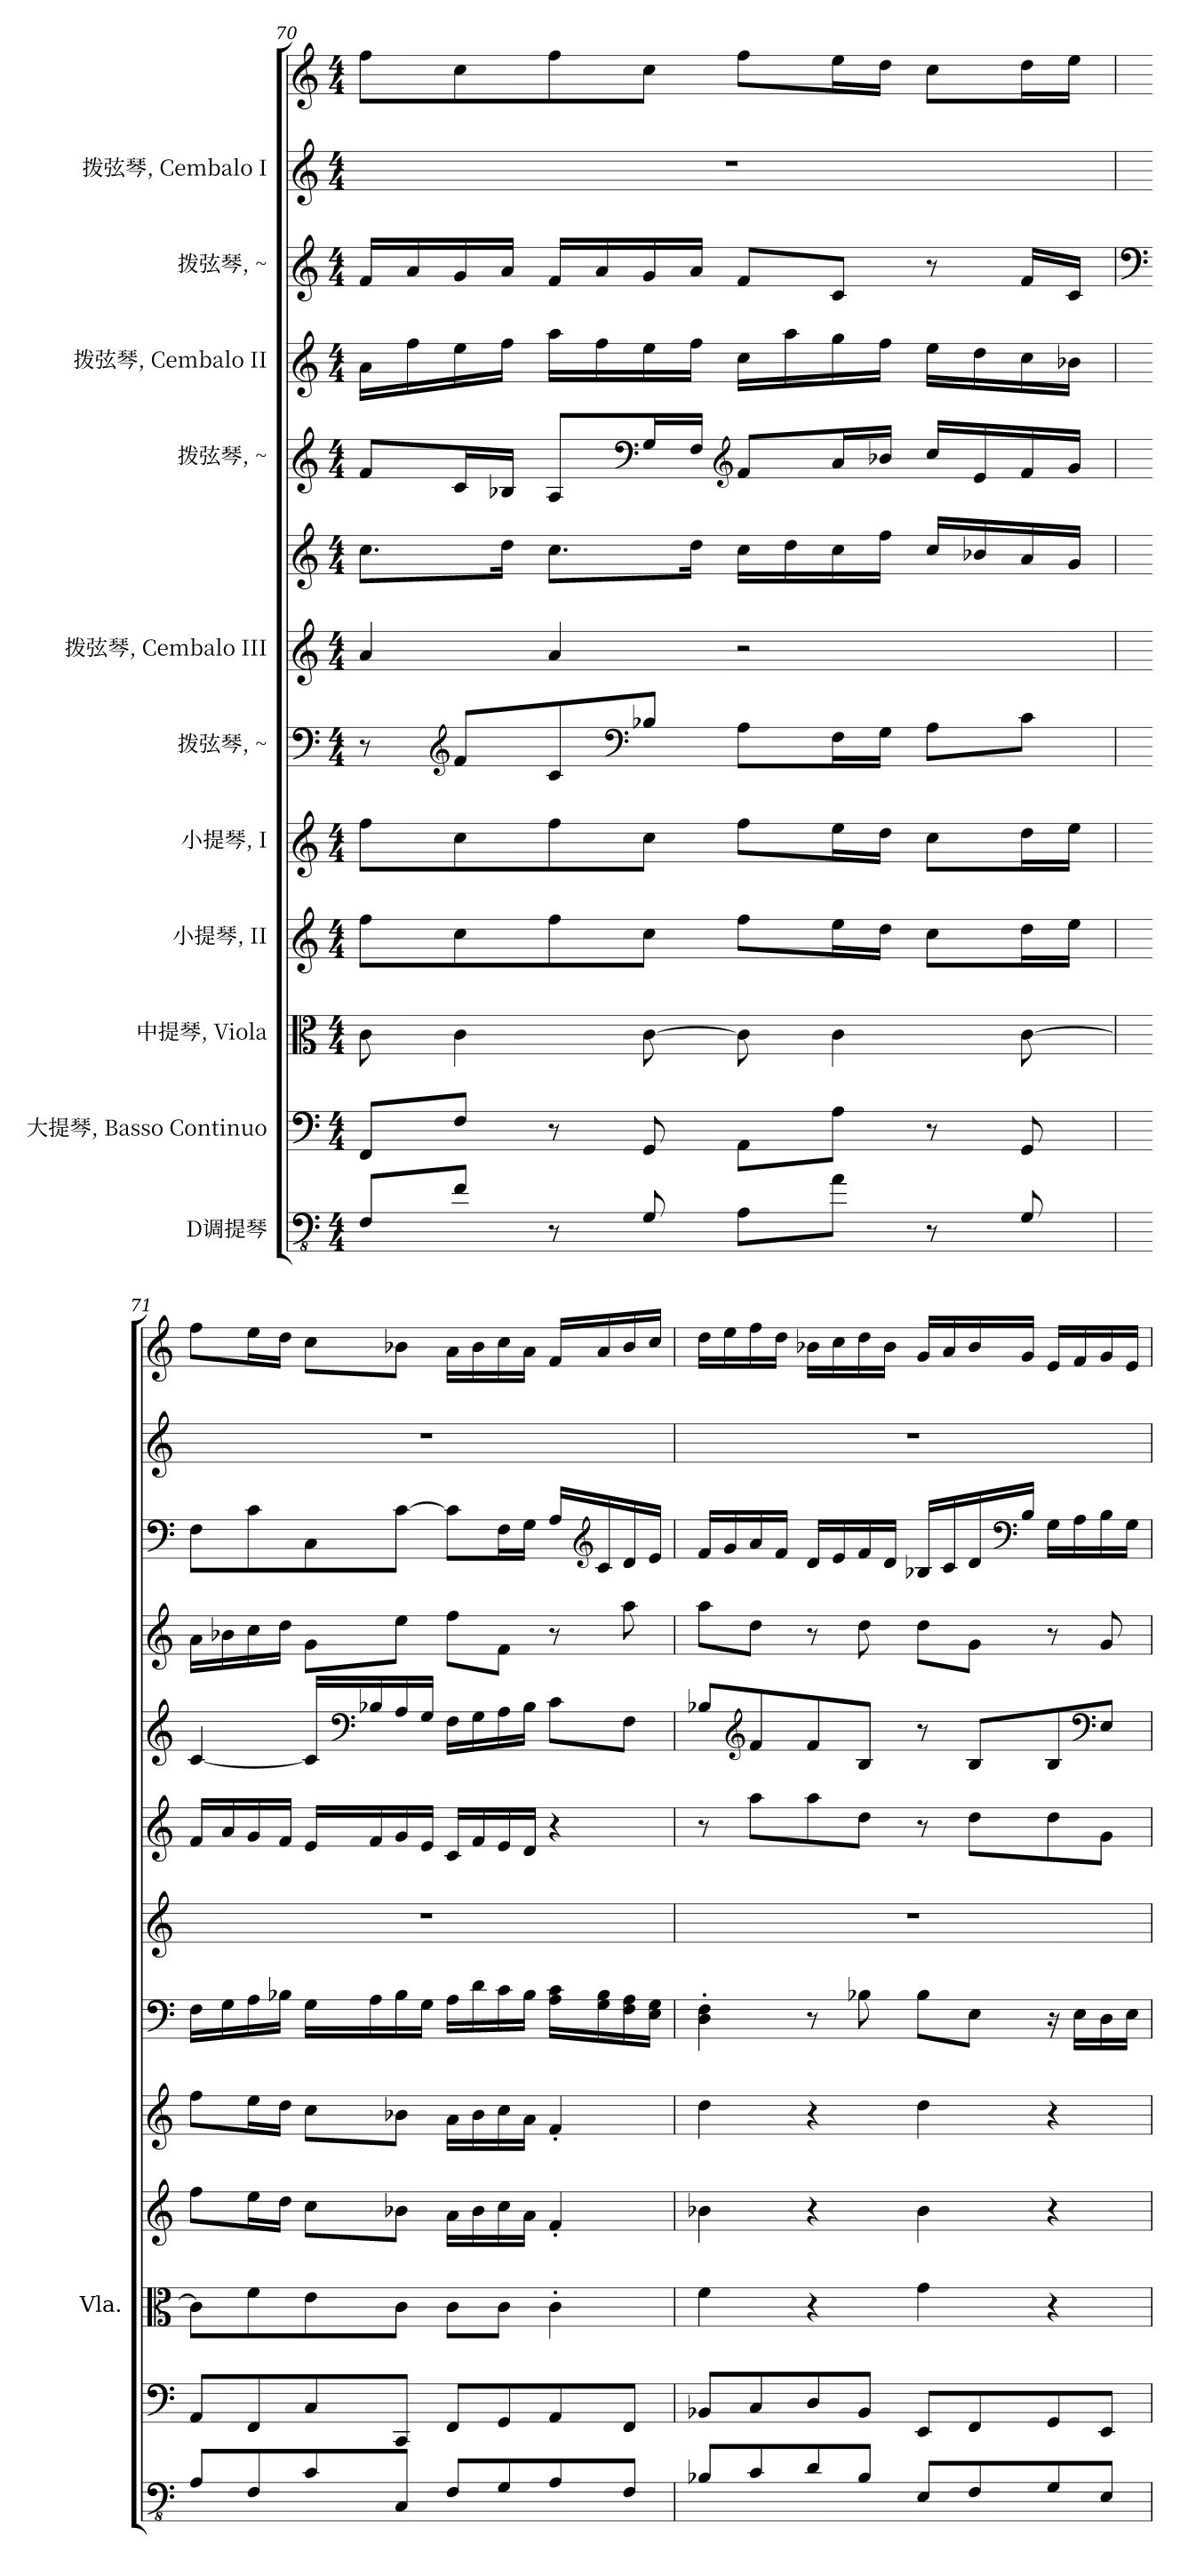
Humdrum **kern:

**kern	**kern	**kern	**kern	**kern	**kern	**kern	**kern	**kern	**kern	**kern	**kern	**kern
*part11	*part10	*part9	*part8	*part7	*part6	*part5	*part5	*part4	*part3	*part2	*part1	*part1
*staff13	*staff12	*staff11	*staff10	*staff9	*staff8	*staff7	*staff6	*staff5	*staff4	*staff3	*staff2	*staff1
*I"D调提琴	*I"大提琴, Basso Continuo	*I"中提琴, Viola	*I"小提琴, II	*I"小提琴, I	*I"拨弦琴, ~	*I"拨弦琴, Cembalo III	*	*I"拨弦琴, ~	*I"拨弦琴, Cembalo II	*I"拨弦琴, ~	*I"拨弦琴, Cembalo I	*
*	*	*I'Vla.	*	*	*	*	*	*	*	*	*	*
!!LO:PB:g=z
*clefFv4	*clefF4	*clefC3	*clefG2	*clefG2	*clefF4	*clefG2	*clefG2	*clefG2	*clefG2	*clefG2	*clefG2	*clefG2
*ITrd7c12	*	*	*	*	*	*	*	*	*	*	*	*
*k[]	*k[]	*k[]	*k[]	*k[]	*k[]	*k[]	*k[]	*k[]	*k[]	*k[]	*k[]	*k[]
*M4/4	*M4/4	*M4/4	*M4/4	*M4/4	*M4/4	*M4/4	*M4/4	*M4/4	*M4/4	*M4/4	*M4/4	*M4/4
=70	=70	=70	=70	=70	=70	=70	=70	=70	=70	=70	=70	=70
8FFF/L	8FF/L	8c\	8ff\L	8ff\L	8r	4a/	8.cc\L	8f/L	16a\LL	16f/LL	1r	8ff\L
.	.	.	.	.	.	.	.	.	16ff\	16a/	.	.
*	*	*	*	*	*clefG2	*	*	*	*	*	*	*
8FF/J	8F/J	4c\	8cc\	8cc\	8f/L	.	.	16c/L	16ee\	16g/	.	8cc\
.	.	.	.	.	.	.	16dd\Jk	16B-X/JJ	16ff\JJ	16a/JJ	.	.
8r	8r	.	8ff\	8ff\	8c/	4a/	8.cc\L	8A/L	16aa\LL	16f/LL	.	8ff\
.	.	.	.	.	.	.	.	.	16ff\	16a/	.	.
*	*	*	*	*	*clefF4	*	*	*clefF4	*	*	*	*
8GGG/	8GG/	[8c\	8cc\J	8cc\J	8B-X/J	.	.	16G/L	16ee\	16g/	.	8cc\J
.	.	.	.	.	.	.	16dd\Jk	16F/JJ	16ff\JJ	16a/JJ	.	.
*	*	*	*	*	*	*	*	*clefG2	*	*	*	*
8AAA\L	8AA\L	8c\]	8ff\L	8ff\L	8A\L	2r	16cc\LL	8f/L	16cc\LL	8f/L	.	8ff\L
.	.	.	.	.	.	.	16dd\	.	16aa\	.	.	.
8AA\J	8A\J	4c\	16ee\L	16ee\L	16F\L	.	16cc\	16a/L	16gg\	8c/J	.	16ee\L
.	.	.	16dd\JJ	16dd\JJ	16G\JJ	.	16ff\JJ	16b-X/JJ	16ff\JJ	.	.	16dd\JJ
8r	8r	.	8cc\L	8cc\L	8A\L	.	16cc/LL	16cc/LL	16ee\LL	8r	.	8cc\L
.	.	.	.	.	.	.	16b-X/	16e/	16dd\	.	.	.
8GGG/	8GG/	[8c\	16dd\L	16dd\L	8c\J	.	16a/	16f/	16cc\	16f/LL	.	16dd\L
.	.	.	16ee\JJ	16ee\JJ	.	.	16g/JJ	16g/JJ	16b-X\JJ	16c/JJ	.	16ee\JJ
!!LO:PB:g=z
=71	=71	=71	=71	=71	=71	=71	=71	=71	=71	=71	=71	=71
*	*	*	*	*	*	*	*	*	*	*clefF4	*	*
8AAA/L	8AA/L	8c\L]	8ff\L	8ff\L	16F\LL	1r	16f/LL	[4c/	16a\LL	8F\L	1r	8ff\L
.	.	.	.	.	16G\	.	16a/	.	16b-X\	.	.	.
8FFF/	8FF/	8f\	16ee\L	16ee\L	16A\	.	16g/	.	16cc\	8c\	.	16ee\L
.	.	.	16dd\JJ	16dd\JJ	16B-X\JJ	.	16f/JJ	.	16dd\JJ	.	.	16dd\JJ
8CC/	8C/	8e\	8cc\L	8cc\L	16G\LL	.	16e/LL	16c/LL]	8g\L	8C\	.	8cc\L
*	*	*	*	*	*	*	*	*clefF4	*	*	*	*
.	.	.	.	.	16A\	.	16f/	16B-X/	.	.	.	.
8CCC/J	8CC/J	8c\J	8b-X\J	8b-X\J	16B-\	.	16g/	16A/	8ee\J	[8c\J	.	8b-X\J
.	.	.	.	.	16G\JJ	.	16e/JJ	16G/JJ	.	.	.	.
8FFF/L	8FF/L	8c\L	16a\LL	16a\LL	16A\LL	.	16c/LL	16F\LL	8ff\L	8c\L]	.	16a\LL
.	.	.	16b-\	16b-\	16d\	.	16f/	16G\	.	.	.	16b-\
8GGG/	8GG/	8c\J	16cc\	16cc\	16c\	.	16e/	16A\	8f\J	16F\L	.	16cc\
.	.	.	16a\JJ	16a\JJ	16B-\JJ	.	16d/JJ	16B-\JJ	.	16G\JJ	.	16a\JJ
8AAA/	8AA/	4c'\	4f'/	4f'/	16A\ 16c\LL	.	4r	8c\L	8r	16A/LL	.	16f/LL
*	*	*	*	*	*	*	*	*	*	*clefG2	*	*
.	.	.	.	.	16G\ 16B-\	.	.	.	.	16c/	.	16a/
8FFF/J	8FF/J	.	.	.	16F\ 16A\	.	.	8F\J	8aa\	16d/	.	16b-/
.	.	.	.	.	16E\ 16G\JJ	.	.	.	.	16e/JJ	.	16cc/JJ
=72	=72	=72	=72	=72	=72	=72	=72	=72	=72	=72	=72	=72
8BBB-X/L	8BB-X/L	4f\	4b-X\	4dd\	4D\' 4F\'	1r	8r	8B-X/L	8aa\L	16f/LL	1r	16dd\LL
.	.	.	.	.	.	.	.	.	.	16g/	.	16ee\
*	*	*	*	*	*	*	*	*clefG2	*	*	*	*
8CC/	8C/	.	.	.	.	.	8aa\L	8f/	8dd\J	16a/	.	16ff\
.	.	.	.	.	.	.	.	.	.	16f/JJ	.	16dd\JJ
8DD/	8D/	4r	4r	4r	8r	.	8aa\	8f/	8r	16d/LL	.	16b-X\LL
.	.	.	.	.	.	.	.	.	.	16e/	.	16cc\
8BBB-/J	8BB-/J	.	.	.	8B-X\	.	8dd\J	8B-/J	8dd\	16f/	.	16dd\
.	.	.	.	.	.	.	.	.	.	16d/JJ	.	16b-\JJ
8EEE/L	8EE/L	4g\	4b-\	4dd\	8B-\L	.	8r	8r	8dd\L	16B-X/LL	.	16g/LL
.	.	.	.	.	.	.	.	.	.	16c/	.	16a/
8FFF/	8FF/	.	.	.	8E\J	.	8dd\L	8B-/L	8g\J	16d/	.	16b-/
*	*	*	*	*	*	*	*	*	*	*clefF4	*	*
.	.	.	.	.	.	.	.	.	.	16B-/JJ	.	16g/JJ
8GGG/	8GG/	4r	4r	4r	16r	.	8dd\	8B-/	8r	16G\LL	.	16e/LL
.	.	.	.	.	16E\LL	.	.	.	.	16A\	.	16f/
*	*	*	*	*	*	*	*	*clefF4	*	*	*	*
8EEE/J	8EE/J	.	.	.	16D\	.	8g\J	8E/J	8g/	16B-\	.	16g/
.	.	.	.	.	16E\JJ	.	.	.	.	16G\JJ	.	16e/JJ
=	=	=	=	=	=	=	=	=	=	=	=	=
*-	*-	*-	*-	*-	*-	*-	*-	*-	*-	*-	*-	*-
